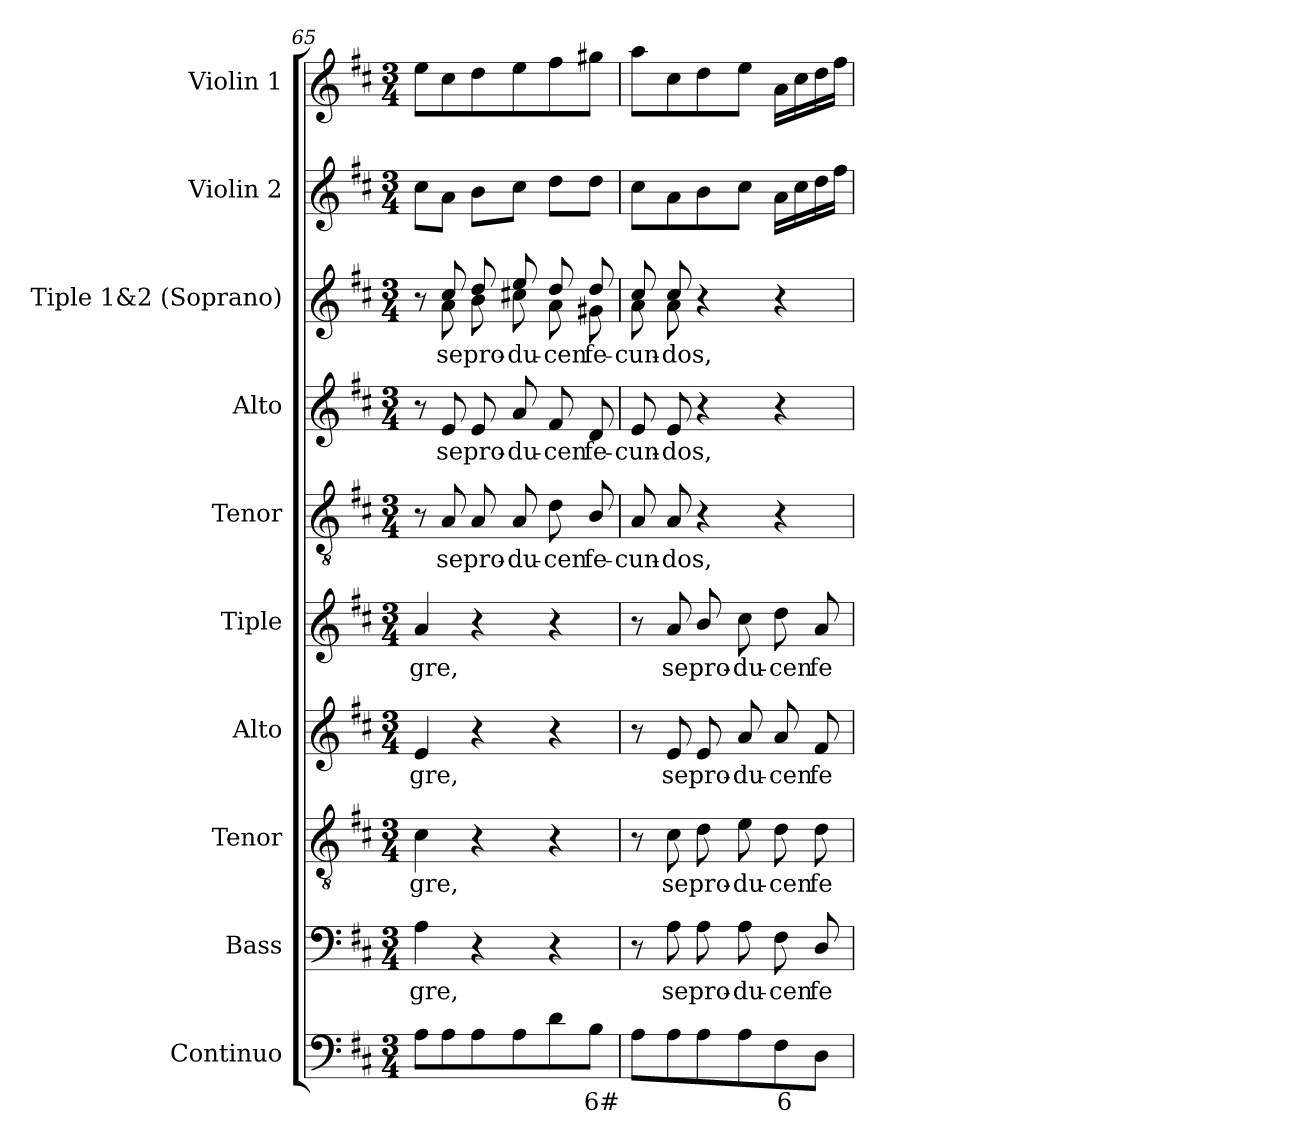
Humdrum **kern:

**kern	**text	**kern	**text	**kern	**text	**kern	**text	**kern	**text	**kern	**text	**kern	**text	**kern	**text	**kern	**kern
*part10	*part10	*part9	*part9	*part8	*part8	*part7	*part7	*part6	*part6	*part5	*part5	*part4	*part4	*part3	*part3	*part2	*part1
*staff10	*staff10	*staff9	*staff9	*staff8	*staff8	*staff7	*staff7	*staff6	*staff6	*staff5	*staff5	*staff4	*staff4	*staff3	*staff3	*staff2	*staff1
*I"Continuo	*	*I"Bass	*	*I"Tenor	*	*I"Alto	*	*I"Tiple	*	*I"Tenor	*	*I"Alto	*	*I"Tiple 1&2 (Soprano)	*	*I"Violin 2	*I"Violin 1
*I'Cont.	*	*I'B.	*	*I'T.	*	*I'A.	*	*	*	*I'T.	*	*I'A.	*	*I'S.	*	*I'Vln. 2	*I'Vln. 1
*clefF4	*	*clefF4	*	*clefGv2	*	*clefG2	*	*clefG2	*	*clefGv2	*	*clefG2	*	*clefG2	*	*clefG2	*clefG2
*	*	*	*	*ITrd7c12	*	*	*	*	*	*ITrd7c12	*	*	*	*	*	*	*
*k[f#c#]	*	*k[f#c#]	*	*k[f#c#]	*	*k[f#c#]	*	*k[f#c#]	*	*k[f#c#]	*	*k[f#c#]	*	*k[f#c#]	*	*k[f#c#]	*k[f#c#]
*D:	*	*D:	*	*D:	*	*D:	*	*D:	*	*D:	*	*D:	*	*D:	*	*D:	*D:
*M3/4	*	*M3/4	*	*M3/4	*	*M3/4	*	*M3/4	*	*M3/4	*	*M3/4	*	*M3/4	*	*M3/4	*M3/4
=65	=65	=65	=65	=65	=65	=65	=65	=65	=65	=65	=65	=65	=65	=65	=65	=65	=65
!	!	!	!LO:LY:b:color=#000000	!	!	!	!	!	!	!	!	!	!	!	!	!	!
!	!	!	!	!	!LO:LY:b:color=#000000	!	!	!	!	!	!	!	!	!	!	!	!
!	!	!	!	!	!	!	!LO:LY:b:color=#000000	!	!	!	!	!	!	!	!	!	!
!	!	!	!	!	!	!	!	!	!LO:LY:b:color=#000000	!	!	!	!	!	!	!	!
*	*	*	*	*	*	*	*	*	*	*	*	*	*	*^	*	*	*
8Ai\L	.	4Ai\	-gre,	4C#i\	-gre,	4ei/	-gre,	4ai/	-gre,	8r	.	8r	.	8r	8ryy	.	8cc#i\L	8eei\L
!	!	!	!	!	!	!	!	!	!	!	!LO:LY:b:color=#000000	!	!	!	!	!	!	!
!	!	!	!	!	!	!	!	!	!	!	!	!	!LO:LY:b:color=#000000	!	!	!	!	!
!	!	!	!	!	!	!	!	!	!	!	!	!	!	!	!	!LO:LY:b:color=#000000	!	!
8Ai\	.	.	.	.	.	.	.	.	.	8AAi/	se	8ei/	se	8cc#i/	8ai\	se	8ai\J	8cc#i\
!	!	!	!	!	!	!	!	!	!	!	!LO:LY:b:color=#000000	!	!	!	!	!	!	!
!	!	!	!	!	!	!	!	!	!	!	!	!	!LO:LY:b:color=#000000	!	!	!	!	!
!	!	!	!	!	!	!	!	!	!	!	!	!	!	!	!	!LO:LY:b:color=#000000	!	!
8Ai\	.	4r	.	4r	.	4r	.	4r	.	8AAi/	pro-	8ei/	pro-	8ddi/	8bi\	pro-	8bi\L	8ddi\
!	!	!	!	!	!	!	!	!	!	!	!LO:LY:b:color=#000000	!	!	!	!	!	!	!
!	!	!	!	!	!	!	!	!	!	!	!	!	!LO:LY:b:color=#000000	!	!	!	!	!
!	!	!	!	!	!	!	!	!	!	!	!	!	!	!	!	!LO:LY:b:color=#000000	!	!
8Ai\	.	.	.	.	.	.	.	.	.	8AAi/	-du-	8ai/	-du-	8eei/	8cc#Xi\	-du-	8cc#i\J	8eei\
!	!	!	!	!	!	!	!	!	!	!	!LO:LY:b:color=#000000	!	!	!	!	!	!	!
!	!	!	!	!	!	!	!	!	!	!	!	!	!LO:LY:b:color=#000000	!	!	!	!	!
!	!	!	!	!	!	!	!	!	!	!	!	!	!	!	!	!LO:LY:b:color=#000000	!	!
8di\	.	4r	.	4r	.	4r	.	4r	.	8Di\	-cen	8f#i/	-cen	8ddi/	8ai\	-cen	8ddi\L	8ff#i\
!	!LO:LY:b:color=#000000	!	!	!	!	!	!	!	!	!	!	!	!	!	!	!	!	!
!	!	!	!	!	!	!	!	!	!	!	!LO:LY:b:color=#000000	!	!	!	!	!	!	!
!	!	!	!	!	!	!	!	!	!	!	!	!	!LO:LY:b:color=#000000	!	!	!	!	!
!	!	!	!	!	!	!	!	!	!	!	!	!	!	!	!	!LO:LY:b:color=#000000	!	!
8Bi\J	6#	.	.	.	.	.	.	.	.	8BBi/	fe-	8di/	fe-	8ddi/	8g#Xi\	fe-	8ddi\J	8gg#Xi\J
!!LO:PB:g=z
=66	=66	=66	=66	=66	=66	=66	=66	=66	=66	=66	=66	=66	=66	=66	=66	=66	=66	=66
!	!	!	!	!	!	!	!	!	!	!	!LO:LY:b:color=#000000	!	!	!	!	!	!	!
!	!	!	!	!	!	!	!	!	!	!	!	!	!LO:LY:b:color=#000000	!	!	!	!	!
!	!	!	!	!	!	!	!	!	!	!	!	!	!	!	!	!LO:LY:b:color=#000000	!	!
8Ai\L	.	8r	.	8r	.	8r	.	8r	.	8AAi/	-cun-	8ei/	-cun-	8cc#i/	8ai\	-cun-	8cc#i\L	8aai\L
!	!	!	!LO:LY:b:color=#000000	!	!	!	!	!	!	!	!	!	!	!	!	!	!	!
!	!	!	!	!	!LO:LY:b:color=#000000	!	!	!	!	!	!	!	!	!	!	!	!	!
!	!	!	!	!	!	!	!LO:LY:b:color=#000000	!	!	!	!	!	!	!	!	!	!	!
!	!	!	!	!	!	!	!	!	!LO:LY:b:color=#000000	!	!	!	!	!	!	!	!	!
!	!	!	!	!	!	!	!	!	!	!	!LO:LY:b:color=#000000	!	!	!	!	!	!	!
!	!	!	!	!	!	!	!	!	!	!	!	!	!LO:LY:b:color=#000000	!	!	!	!	!
!	!	!	!	!	!	!	!	!	!	!	!	!	!	!	!	!LO:LY:b:color=#000000	!	!
8Ai\	.	8Ai\	se	8C#i\	se	8ei/	se	8ai/	se	8AAi/	-dos,	8ei/	-dos,	8cc#i/	8ai\	-dos,	8ai\	8cc#i\
!	!	!	!LO:LY:b:color=#000000	!	!	!	!	!	!	!	!	!	!	!	!	!	!	!
!	!	!	!	!	!LO:LY:b:color=#000000	!	!	!	!	!	!	!	!	!	!	!	!	!
!	!	!	!	!	!	!	!LO:LY:b:color=#000000	!	!	!	!	!	!	!	!	!	!	!
!	!	!	!	!	!	!	!	!	!LO:LY:b:color=#000000	!	!	!	!	!	!	!	!	!
8Ai\	.	8Ai\	pro-	8Di\	pro-	8ei/	pro-	8bi/	pro-	4r	.	4r	.	4r	4ryy	.	8bi\	8ddi\
!	!	!	!LO:LY:b:color=#000000	!	!	!	!	!	!	!	!	!	!	!	!	!	!	!
!	!	!	!	!	!LO:LY:b:color=#000000	!	!	!	!	!	!	!	!	!	!	!	!	!
!	!	!	!	!	!	!	!LO:LY:b:color=#000000	!	!	!	!	!	!	!	!	!	!	!
!	!	!	!	!	!	!	!	!	!LO:LY:b:color=#000000	!	!	!	!	!	!	!	!	!
8Ai\	.	8Ai\	-du-	8Ei\	-du-	8ai/	-du-	8cc#i\	-du-	.	.	.	.	.	.	.	8cc#i\J	8eei\J
!	!LO:LY:b:color=#000000	!	!	!	!	!	!	!	!	!	!	!	!	!	!	!	!	!
!	!	!	!LO:LY:b:color=#000000	!	!	!	!	!	!	!	!	!	!	!	!	!	!	!
!	!	!	!	!	!LO:LY:b:color=#000000	!	!	!	!	!	!	!	!	!	!	!	!	!
!	!	!	!	!	!	!	!LO:LY:b:color=#000000	!	!	!	!	!	!	!	!	!	!	!
!	!	!	!	!	!	!	!	!	!LO:LY:b:color=#000000	!	!	!	!	!	!	!	!	!
8F#i\	6	8F#i\	-cen	8Di\	-cen	8ai/	-cen	8ddi\	-cen	4r	.	4r	.	4r	4ryy	.	16ai\LL	16ai\LL
.	.	.	.	.	.	.	.	.	.	.	.	.	.	.	.	.	16cc#i\	16cc#i\
!	!	!	!LO:LY:b:color=#000000	!	!	!	!	!	!	!	!	!	!	!	!	!	!	!
!	!	!	!	!	!LO:LY:b:color=#000000	!	!	!	!	!	!	!	!	!	!	!	!	!
!	!	!	!	!	!	!	!LO:LY:b:color=#000000	!	!	!	!	!	!	!	!	!	!	!
!	!	!	!	!	!	!	!	!	!LO:LY:b:color=#000000	!	!	!	!	!	!	!	!	!
8Di\J	.	8Di/	fe-	8Di\	fe-	8f#i/	fe-	8ai/	fe-	.	.	.	.	.	.	.	16ddi\	16ddi\
.	.	.	.	.	.	.	.	.	.	.	.	.	.	.	.	.	16ff#i\JJ	16ff#i\JJ
*	*	*	*	*	*	*	*	*	*	*	*	*	*	*v	*v	*	*	*
=	=	=	=	=	=	=	=	=	=	=	=	=	=	=	=	=	=
*-	*-	*-	*-	*-	*-	*-	*-	*-	*-	*-	*-	*-	*-	*-	*-	*-	*-
